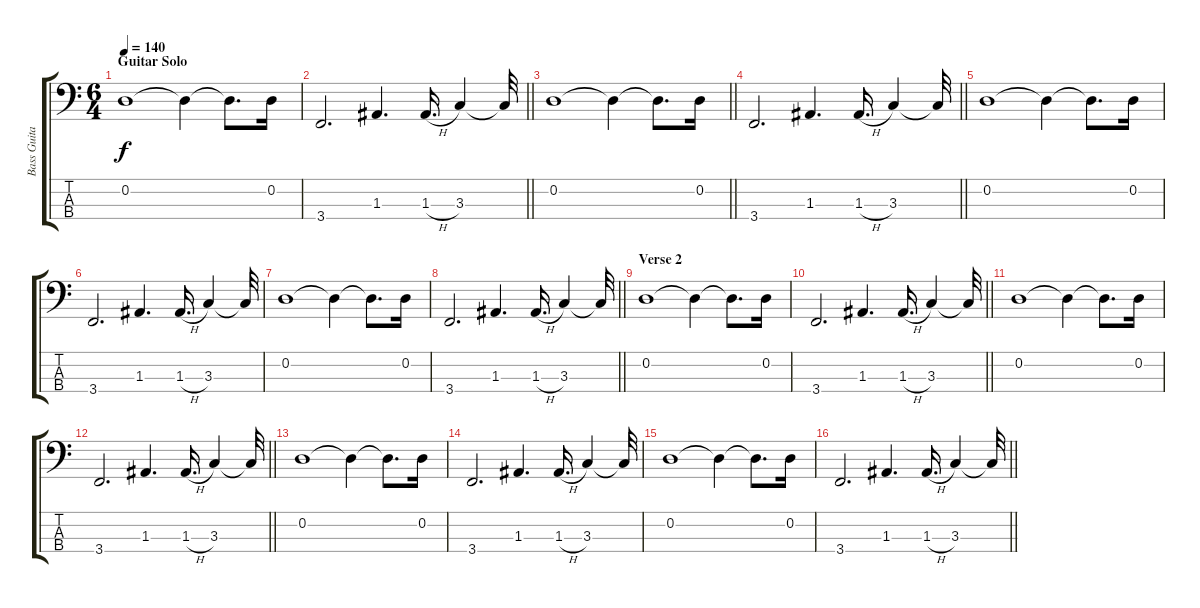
\track ("Bass Guitar" "Bass Guita") {instrument electricbassfinger}
\staff {score tabs}
\tuning (G2 D2 A1 D1) {hide}
\ts (6 4)
\section ("" "Guitar Solo")
\tempo 140
\clef f4
\ks c
0.2.1{dy f} 0.2{t}.4 0.2{t}.8{d} 0.2.16 |
\barLineRight lightlight
3.4.2{d} 1.3.4{d} 1.3{h}.16{d} 3.3.4 3.3{t}.32 |
\barLineRight lightlight
0.2.1 0.2{t}.4 0.2{t}.8{d} 0.2.16 |
\barLineRight lightlight
3.4.2{d} 1.3.4{d} 1.3{h}.16{d} 3.3.4 3.3{t}.32 |
0.2.1 0.2{t}.4 0.2{t}.8{d} 0.2.16 |
3.4.2{d} 1.3.4{d} 1.3{h}.16{d} 3.3.4 3.3{t}.32 |
0.2.1 0.2{t}.4 0.2{t}.8{d} 0.2.16 |
\barLineRight lightlight
3.4.2{d} 1.3.4{d} 1.3{h}.16{d} 3.3.4 3.3{t}.32 |
\section ("" "Verse 2")
0.2.1 0.2{t}.4 0.2{t}.8{d} 0.2.16 |
\barLineRight lightlight
3.4.2{d} 1.3.4{d} 1.3{h}.16{d} 3.3.4 3.3{t}.32 |
0.2.1 0.2{t}.4 0.2{t}.8{d} 0.2.16 |
\barLineRight lightlight
3.4.2{d} 1.3.4{d} 1.3{h}.16{d} 3.3.4 3.3{t}.32 |
0.2.1 0.2{t}.4 0.2{t}.8{d} 0.2.16 |
3.4.2{d} 1.3.4{d} 1.3{h}.16{d} 3.3.4 3.3{t}.32 |
0.2.1 0.2{t}.4 0.2{t}.8{d} 0.2.16 |
\barLineRight lightlight
3.4.2{d} 1.3.4{d} 1.3{h}.16{d} 3.3.4 3.3{t}.32
